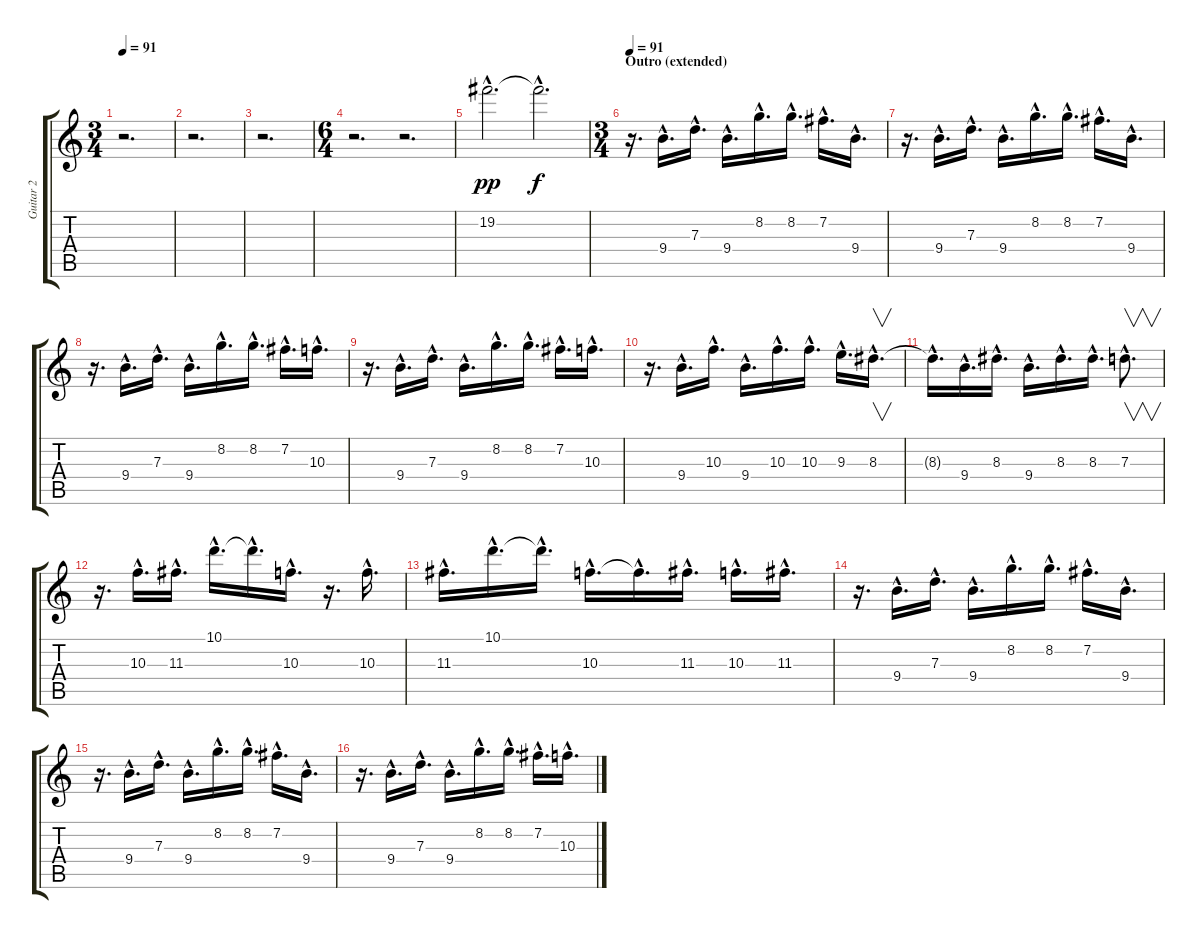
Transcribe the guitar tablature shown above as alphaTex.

\track ("Guitar 2" "Guitar 2") {instrument acousticguitarsteel}
\staff {score tabs}
\tuning (E4 B3 G3 D3 A2 E2) {hide}
\ts (3 4)
\tempo 91
\clef g2
\ks c
r.2{d dy f} |
r.2{d} |
r.2{d} |
\ts (6 4)
r.2{d} r.2{d} |
19.2{hac}.2{d dy pp instrument guitarharmonics} 19.2{hac t}.2{d dy f} |
\ts (3 4)
\section ("" "Outro (extended)")
\tempo 91
r.16{d volume 7 instrument overdrivenguitar} 9.4{hac}.16{d} 7.3{hac}.16{d} 9.4{hac}.16{d} 8.2{hac}.16{d} 8.2{hac}.16{d} 7.2{hac}.16{d} 9.4{hac}.16{d} |
r.16{d} 9.4{hac}.16{d} 7.3{hac}.16{d} 9.4{hac}.16{d} 8.2{hac}.16{d} 8.2{hac}.16{d} 7.2{hac}.16{d} 9.4{hac}.16{d} |
r.16{d} 9.4{hac}.16{d} 7.3{hac}.16{d} 9.4{hac}.16{d} 8.2{hac}.16{d} 8.2{hac}.16{d} 7.2{hac}.16{d} 10.3{hac}.16{d} |
r.16{d} 9.4{hac}.16{d} 7.3{hac}.16{d} 9.4{hac}.16{d} 8.2{hac}.16{d} 8.2{hac}.16{d} 7.2{hac}.16{d} 10.3{hac}.16{d} |
r.16{d} 9.4{hac}.16{d} 10.3{hac}.16{d} 9.4{hac}.16{d} 10.3{hac}.16{d} 10.3{hac}.16{d} 9.3{hac}.16{d} 8.3{hac}.16{v d} |
8.3{hac t}.16{d} 9.4{hac}.16{d} 8.3{hac}.16{d} 9.4{hac}.16{d} 8.3{hac}.16{d} 8.3{hac}.16{d} 7.3{hac}.8{v d} |
r.16{d} 10.3{hac}.16{d} 11.3{hac}.16{d} 10.1{hac}.16{d} 10.1{hac t}.16{d} 10.3{hac}.16{d} r.16{d} 10.3{hac}.16{d} |
11.3{hac}.16{d} 10.1{hac}.16{d} 10.1{hac t}.16{d} 10.3{hac}.16{d} 10.3{hac t}.16{d} 11.3{hac}.16{d} 10.3{hac}.16{d} 11.3{hac}.16{d} |
r.16{d} 9.4{hac}.16{d} 7.3{hac}.16{d} 9.4{hac}.16{d} 8.2{hac}.16{d} 8.2{hac}.16{d} 7.2{hac}.16{d} 9.4{hac}.16{d} |
r.16{d} 9.4{hac}.16{d} 7.3{hac}.16{d} 9.4{hac}.16{d} 8.2{hac}.16{d} 8.2{hac}.16{d} 7.2{hac}.16{d} 9.4{hac}.16{d} |
r.16{d} 9.4{hac}.16{d} 7.3{hac}.16{d} 9.4{hac}.16{d} 8.2{hac}.16{d} 8.2{hac}.16{d} 7.2{hac}.16{d} 10.3{hac}.16{d}
